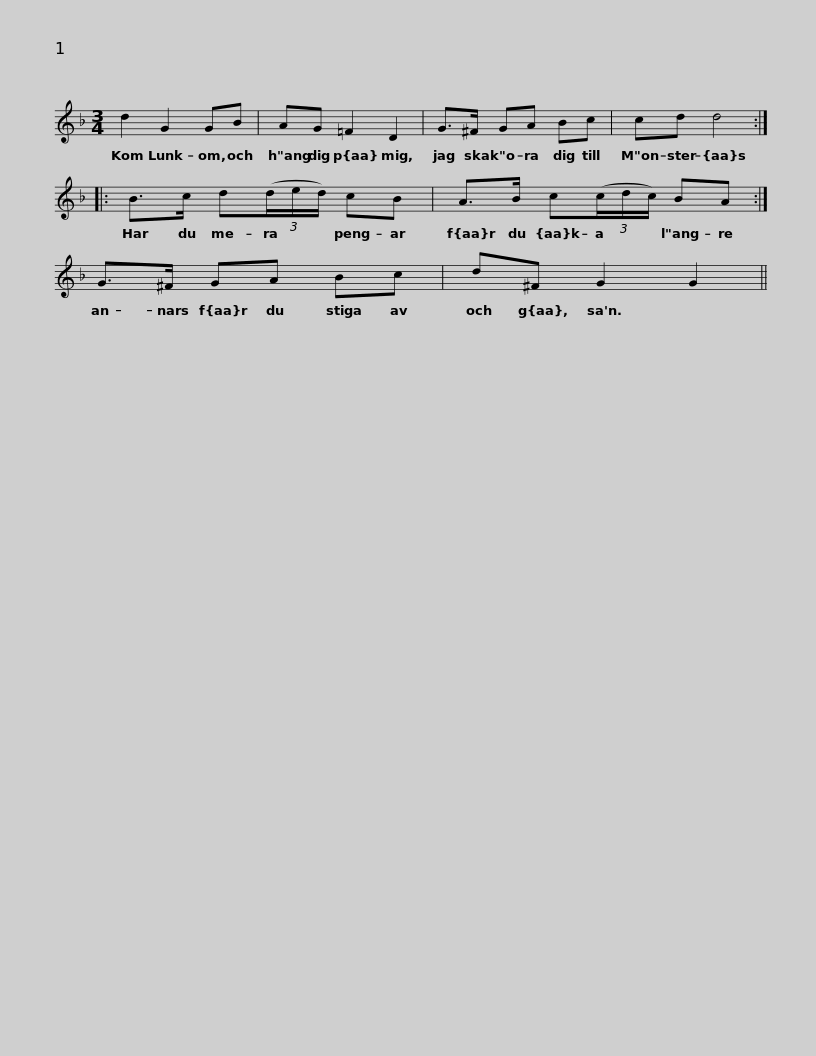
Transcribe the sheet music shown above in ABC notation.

X:1
L:1/8
M:3/4
I:linebreak $
K:F
V:1 treble
V:1
 d2 G2 GB | AG =F2 D2 | G>^F GA Bc | cd d4 ::$ B>c d(3(d/e/d/) cB | %5
 A>B c(3(c/d/c/) BA :| G>^F GA Bc |$ d^F G2 G2 || %8
